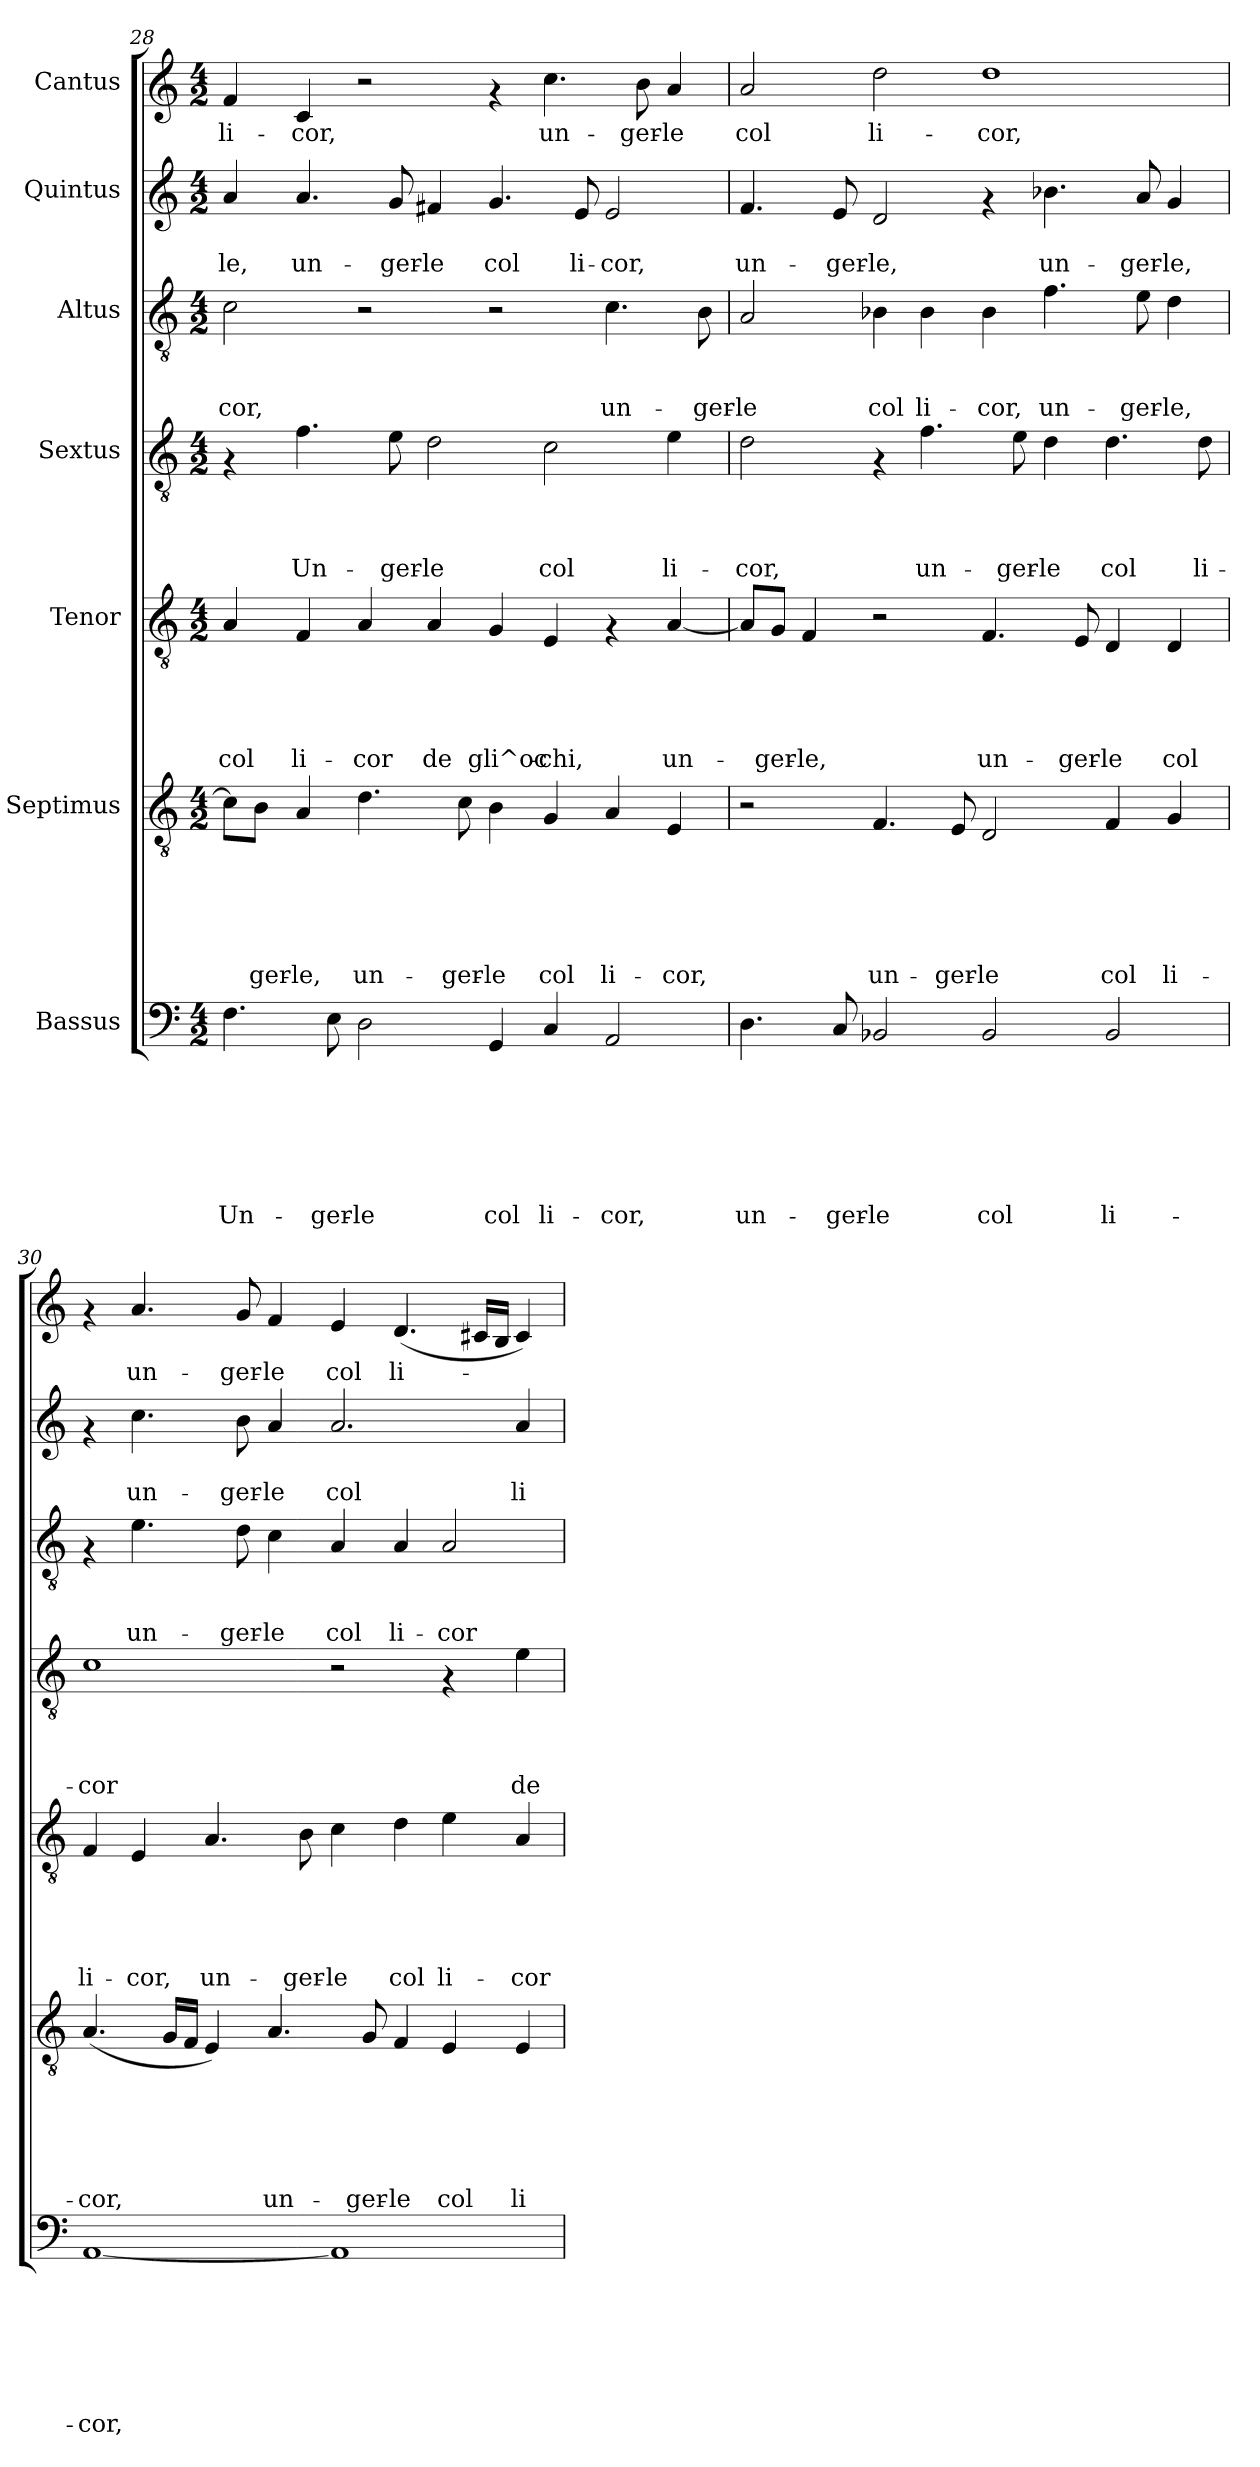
**kern	**text	**text	**text	**text	**text	**text	**text	**kern	**text	**text	**text	**text	**text	**text	**kern	**text	**text	**text	**text	**text	**kern	**text	**text	**text	**text	**kern	**text	**text	**text	**kern	**text	**text	**kern	**text
*part7	*part7	*part7	*part7	*part7	*part7	*part7	*part7	*part6	*part6	*part6	*part6	*part6	*part6	*part6	*part5	*part5	*part5	*part5	*part5	*part5	*part4	*part4	*part4	*part4	*part4	*part3	*part3	*part3	*part3	*part2	*part2	*part2	*part1	*part1
*staff7	*staff7	*staff7	*staff7	*staff7	*staff7	*staff7	*staff7	*staff6	*staff6	*staff6	*staff6	*staff6	*staff6	*staff6	*staff5	*staff5	*staff5	*staff5	*staff5	*staff5	*staff4	*staff4	*staff4	*staff4	*staff4	*staff3	*staff3	*staff3	*staff3	*staff2	*staff2	*staff2	*staff1	*staff1
*I"Bassus	*	*	*	*	*	*	*	*I"Septimus	*	*	*	*	*	*	*I"Tenor	*	*	*	*	*	*I"Sextus	*	*	*	*	*I"Altus	*	*	*	*I"Quintus	*	*	*I"Cantus	*
!!LO:PB:g=z
*clefF4	*	*	*	*	*	*	*	*clefGv2	*	*	*	*	*	*	*clefGv2	*	*	*	*	*	*clefGv2	*	*	*	*	*clefGv2	*	*	*	*clefG2	*	*	*clefG2	*
*k[]	*	*	*	*	*	*	*	*k[]	*	*	*	*	*	*	*k[]	*	*	*	*	*	*k[]	*	*	*	*	*k[]	*	*	*	*k[]	*	*	*k[]	*
*C:	*	*	*	*	*	*	*	*C:	*	*	*	*	*	*	*C:	*	*	*	*	*	*C:	*	*	*	*	*C:	*	*	*	*C:	*	*	*C:	*
*M4/2	*	*	*	*	*	*	*	*M4/2	*	*	*	*	*	*	*M4/2	*	*	*	*	*	*M4/2	*	*	*	*	*M4/2	*	*	*	*M4/2	*	*	*M4/2	*
=28	=28	=28	=28	=28	=28	=28	=28	=28	=28	=28	=28	=28	=28	=28	=28	=28	=28	=28	=28	=28	=28	=28	=28	=28	=28	=28	=28	=28	=28	=28	=28	=28	=28	=28
!	!	!	!	!	!	!	!LO:LY:b	!	!	!	!	!	!	!	!	!	!	!	!	!LO:LY:b	!	!	!	!	!	!	!	!	!LO:LY:b	!	!	!LO:LY:b	!	!LO:LY:b
4.F\	.	.	.	.	.	.	Un-	8c\L]	.	.	.	.	.	.	4A/	.	.	.	.	col	4rF	.	.	.	.	2c\	.	.	-cor,	4a/	.	-le,	4f/	li-
!	!	!	!	!	!	!	!	!	!	!	!	!	!	!LO:LY:b	!	!	!	!	!	!	!	!	!	!	!	!	!	!	!	!	!	!	!	!
.	.	.	.	.	.	.	.	8B\J	.	.	.	.	.	-ger-	.	.	.	.	.	.	.	.	.	.	.	.	.	.	.	.	.	.	.	.
!	!	!	!	!	!	!	!	!	!	!	!	!	!	!LO:LY:b	!	!	!	!	!	!LO:LY:b	!	!	!	!	!LO:LY:b	!	!	!	!	!	!	!LO:LY:b	!	!LO:LY:b
.	.	.	.	.	.	.	.	4A/	.	.	.	.	.	-le,	4F/	.	.	.	.	li-	4.f\	.	.	.	Un-	.	.	.	.	4.a/	.	un-	4c/	-cor,
!	!	!	!	!	!	!	!LO:LY:b	!	!	!	!	!	!	!	!	!	!	!	!	!	!	!	!	!	!	!	!	!	!	!	!	!	!	!
8E\	.	.	.	.	.	.	-ger-	.	.	.	.	.	.	.	.	.	.	.	.	.	.	.	.	.	.	.	.	.	.	.	.	.	.	.
!	!	!	!	!	!	!	!LO:LY:b	!	!	!	!	!	!	!LO:LY:b	!	!	!	!	!	!LO:LY:b	!	!	!	!	!	!	!	!	!	!	!	!	!	!
2D\	.	.	.	.	.	.	-le	4.d\	.	.	.	.	.	un-	4A/	.	.	.	.	-cor	.	.	.	.	.	2r	.	.	.	.	.	.	2r	.
!	!	!	!	!	!	!	!	!	!	!	!	!	!	!	!	!	!	!	!	!	!	!	!	!	!LO:LY:b	!	!	!	!	!	!	!LO:LY:b	!	!
.	.	.	.	.	.	.	.	.	.	.	.	.	.	.	.	.	.	.	.	.	8e\	.	.	.	-ger-	.	.	.	.	8g/	.	-ger-	.	.
!	!	!	!	!	!	!	!	!	!	!	!	!	!	!	!	!	!	!	!	!LO:LY:b	!	!	!	!	!LO:LY:b	!	!	!	!	!	!	!LO:LY:b	!	!
.	.	.	.	.	.	.	.	.	.	.	.	.	.	.	4A/	.	.	.	.	de	2d\	.	.	.	-le	.	.	.	.	4f#X/	.	-le	.	.
!	!	!	!	!	!	!	!	!	!	!	!	!	!	!LO:LY:b	!	!	!	!	!	!	!	!	!	!	!	!	!	!	!	!	!	!	!	!
.	.	.	.	.	.	.	.	8c\	.	.	.	.	.	-ger-	.	.	.	.	.	.	.	.	.	.	.	.	.	.	.	.	.	.	.	.
!	!	!	!	!	!	!	!LO:LY:b	!	!	!	!	!	!	!LO:LY:b	!	!	!	!	!	!LO:LY:b	!	!	!	!	!	!	!	!	!	!	!	!LO:LY:b	!	!
4GG/	.	.	.	.	.	.	col	4B\	.	.	.	.	.	-le	4G/	.	.	.	.	gli^oc-	.	.	.	.	.	2r	.	.	.	4.g/	.	col	4rf	.
!	!	!	!	!	!	!	!LO:LY:b	!	!	!	!	!	!	!LO:LY:b	!	!	!	!	!	!LO:LY:b	!	!	!	!	!LO:LY:b	!	!	!	!	!	!	!	!	!LO:LY:b
4C/	.	.	.	.	.	.	li-	4G/	.	.	.	.	.	col	4E/	.	.	.	.	-chi,	2c\	.	.	.	col	.	.	.	.	.	.	.	4.cc\	un-
!	!	!	!	!	!	!	!	!	!	!	!	!	!	!	!	!	!	!	!	!	!	!	!	!	!	!	!	!	!	!	!	!LO:LY:b	!	!
.	.	.	.	.	.	.	.	.	.	.	.	.	.	.	.	.	.	.	.	.	.	.	.	.	.	.	.	.	.	8e/	.	li-	.	.
!	!	!	!	!	!	!	!LO:LY:b	!	!	!	!	!	!	!LO:LY:b	!	!	!	!	!	!	!	!	!	!	!	!	!	!	!LO:LY:b	!	!	!LO:LY:b	!	!
2AA/	.	.	.	.	.	.	-cor,	4A/	.	.	.	.	.	li-	4rF	.	.	.	.	.	.	.	.	.	.	4.c\	.	.	un-	2e/	.	-cor,	.	.
!	!	!	!	!	!	!	!	!	!	!	!	!	!	!	!	!	!	!	!	!	!	!	!	!	!	!	!	!	!	!	!	!	!	!LO:LY:b
.	.	.	.	.	.	.	.	.	.	.	.	.	.	.	.	.	.	.	.	.	.	.	.	.	.	.	.	.	.	.	.	.	8b\	-ger-
!	!	!	!	!	!	!	!	!	!	!	!	!	!	!LO:LY:b	!	!	!	!	!	!LO:LY:b	!	!	!	!	!LO:LY:b	!	!	!	!	!	!	!	!	!LO:LY:b
.	.	.	.	.	.	.	.	4E/	.	.	.	.	.	-cor,	[<4A/	.	.	.	.	un-	4e\	.	.	.	li-	.	.	.	.	.	.	.	4a/	-le
!	!	!	!	!	!	!	!	!	!	!	!	!	!	!	!	!	!	!	!	!	!	!	!	!	!	!	!	!	!LO:LY:b	!	!	!	!	!
.	.	.	.	.	.	.	.	.	.	.	.	.	.	.	.	.	.	.	.	.	.	.	.	.	.	8B\	.	.	-ger-	.	.	.	.	.
=29	=29	=29	=29	=29	=29	=29	=29	=29	=29	=29	=29	=29	=29	=29	=29	=29	=29	=29	=29	=29	=29	=29	=29	=29	=29	=29	=29	=29	=29	=29	=29	=29	=29	=29
!	!	!	!	!	!	!	!LO:LY:b	!	!	!	!	!	!	!	!	!	!	!	!	!	!	!	!	!	!LO:LY:b	!	!	!	!LO:LY:b	!	!	!LO:LY:b	!	!LO:LY:b
4.D\	.	.	.	.	.	.	un-	2r	.	.	.	.	.	.	8A/L]	.	.	.	.	.	2d\	.	.	.	-cor,	2A/	.	.	-le	4.f/	.	un-	2a/	col
!	!	!	!	!	!	!	!	!	!	!	!	!	!	!	!	!	!	!	!	!LO:LY:b	!	!	!	!	!	!	!	!	!	!	!	!	!	!
.	.	.	.	.	.	.	.	.	.	.	.	.	.	.	8G/J	.	.	.	.	-ger-	.	.	.	.	.	.	.	.	.	.	.	.	.	.
!	!	!	!	!	!	!	!	!	!	!	!	!	!	!	!	!	!	!	!	!LO:LY:b	!	!	!	!	!	!	!	!	!	!	!	!	!	!
.	.	.	.	.	.	.	.	.	.	.	.	.	.	.	4F/	.	.	.	.	-le,	.	.	.	.	.	.	.	.	.	.	.	.	.	.
!	!	!	!	!	!	!	!LO:LY:b	!	!	!	!	!	!	!	!	!	!	!	!	!	!	!	!	!	!	!	!	!	!	!	!	!LO:LY:b	!	!
8C/	.	.	.	.	.	.	-ger-	.	.	.	.	.	.	.	.	.	.	.	.	.	.	.	.	.	.	.	.	.	.	8e/	.	-ger-	.	.
!	!	!	!	!	!	!	!LO:LY:b	!	!	!	!	!	!	!LO:LY:b	!	!	!	!	!	!	!	!	!	!	!	!	!	!	!LO:LY:b	!	!	!LO:LY:b	!	!LO:LY:b
2BB-X/	.	.	.	.	.	.	-le	4.F/	.	.	.	.	.	un-	2r	.	.	.	.	.	4rF	.	.	.	.	4B-X\	.	.	col	2d/	.	-le,	2dd\	li-
!	!	!	!	!	!	!	!	!	!	!	!	!	!	!	!	!	!	!	!	!	!	!	!	!	!LO:LY:b	!	!	!	!LO:LY:b	!	!	!	!	!
.	.	.	.	.	.	.	.	.	.	.	.	.	.	.	.	.	.	.	.	.	4.f\	.	.	.	un-	4B-\	.	.	li-	.	.	.	.	.
!	!	!	!	!	!	!	!	!	!	!	!	!	!	!LO:LY:b	!	!	!	!	!	!	!	!	!	!	!	!	!	!	!	!	!	!	!	!
.	.	.	.	.	.	.	.	8E/	.	.	.	.	.	-ger-	.	.	.	.	.	.	.	.	.	.	.	.	.	.	.	.	.	.	.	.
!	!	!	!	!	!	!	!LO:LY:b	!	!	!	!	!	!	!LO:LY:b	!	!	!	!	!	!LO:LY:b	!	!	!	!	!	!	!	!	!LO:LY:b	!	!	!	!	!LO:LY:b
2BB-/	.	.	.	.	.	.	col	2D/	.	.	.	.	.	-le	4.F/	.	.	.	.	un-	.	.	.	.	.	4B-\	.	.	-cor,	4rf	.	.	1dd	-cor,
!	!	!	!	!	!	!	!	!	!	!	!	!	!	!	!	!	!	!	!	!	!	!	!	!	!LO:LY:b	!	!	!	!	!	!	!	!	!
.	.	.	.	.	.	.	.	.	.	.	.	.	.	.	.	.	.	.	.	.	8e\	.	.	.	-ger-	.	.	.	.	.	.	.	.	.
!	!	!	!	!	!	!	!	!	!	!	!	!	!	!	!	!	!	!	!	!	!	!	!	!	!LO:LY:b	!	!	!	!LO:LY:b	!	!	!LO:LY:b	!	!
.	.	.	.	.	.	.	.	.	.	.	.	.	.	.	.	.	.	.	.	.	4d\	.	.	.	-le	4.f\	.	.	un-	4.b-X\	.	un-	.	.
!	!	!	!	!	!	!	!	!	!	!	!	!	!	!	!	!	!	!	!	!LO:LY:b	!	!	!	!	!	!	!	!	!	!	!	!	!	!
.	.	.	.	.	.	.	.	.	.	.	.	.	.	.	8E/	.	.	.	.	-ger-	.	.	.	.	.	.	.	.	.	.	.	.	.	.
!	!	!	!	!	!	!	!LO:LY:b	!	!	!	!	!	!	!LO:LY:b	!	!	!	!	!	!LO:LY:b	!	!	!	!	!LO:LY:b	!	!	!	!	!	!	!	!	!
2BB-/	.	.	.	.	.	.	li-	4F/	.	.	.	.	.	col	4D/	.	.	.	.	-le	4.d\	.	.	.	col	.	.	.	.	.	.	.	.	.
!	!	!	!	!	!	!	!	!	!	!	!	!	!	!	!	!	!	!	!	!	!	!	!	!	!	!	!	!	!LO:LY:b	!	!	!LO:LY:b	!	!
.	.	.	.	.	.	.	.	.	.	.	.	.	.	.	.	.	.	.	.	.	.	.	.	.	.	8e\	.	.	-ger-	8a/	.	-ger-	.	.
!	!	!	!	!	!	!	!	!	!	!	!	!	!	!LO:LY:b	!	!	!	!	!	!LO:LY:b	!	!	!	!	!	!	!	!	!LO:LY:b	!	!	!LO:LY:b	!	!
.	.	.	.	.	.	.	.	4G/	.	.	.	.	.	li-	4D/	.	.	.	.	col	.	.	.	.	.	4d\	.	.	-le,	4g/	.	-le,	.	.
!	!	!	!	!	!	!	!	!	!	!	!	!	!	!	!	!	!	!	!	!	!	!	!	!	!LO:LY:b	!	!	!	!	!	!	!	!	!
.	.	.	.	.	.	.	.	.	.	.	.	.	.	.	.	.	.	.	.	.	8d\	.	.	.	li-	.	.	.	.	.	.	.	.	.
!!LO:PB:g=z
=30	=30	=30	=30	=30	=30	=30	=30	=30	=30	=30	=30	=30	=30	=30	=30	=30	=30	=30	=30	=30	=30	=30	=30	=30	=30	=30	=30	=30	=30	=30	=30	=30	=30	=30
!	!	!	!	!	!	!	!LO:LY:b	!	!	!	!	!	!	!LO:LY:b	!	!	!	!	!	!LO:LY:b	!	!	!	!	!LO:LY:b	!	!	!	!	!	!	!	!	!
[<1AA	.	.	.	.	.	.	-cor,	(<4.A/	.	.	.	.	.	-cor,	4F/	.	.	.	.	li-	1c	.	.	.	-cor	4rF	.	.	.	4rf	.	.	4rf	.
!	!	!	!	!	!	!	!	!	!	!	!	!	!	!	!	!	!	!	!	!LO:LY:b	!	!	!	!	!	!	!	!	!LO:LY:b	!	!	!LO:LY:b	!	!LO:LY:b
.	.	.	.	.	.	.	.	.	.	.	.	.	.	.	4E/	.	.	.	.	-cor,	.	.	.	.	.	4.e\	.	.	un-	4.cc\	.	un-	4.a/	un-
.	.	.	.	.	.	.	.	16G/LL	.	.	.	.	.	.	.	.	.	.	.	.	.	.	.	.	.	.	.	.	.	.	.	.	.	.
.	.	.	.	.	.	.	.	16F/JJ	.	.	.	.	.	.	.	.	.	.	.	.	.	.	.	.	.	.	.	.	.	.	.	.	.	.
!	!	!	!	!	!	!	!	!	!	!	!	!	!	!	!	!	!	!	!	!LO:LY:b	!	!	!	!	!	!	!	!	!	!	!	!	!	!
.	.	.	.	.	.	.	.	4E/)	.	.	.	.	.	.	4.A/	.	.	.	.	un-	.	.	.	.	.	.	.	.	.	.	.	.	.	.
!	!	!	!	!	!	!	!	!	!	!	!	!	!	!	!	!	!	!	!	!	!	!	!	!	!	!	!	!	!LO:LY:b	!	!	!LO:LY:b	!	!LO:LY:b
.	.	.	.	.	.	.	.	.	.	.	.	.	.	.	.	.	.	.	.	.	.	.	.	.	.	8d\	.	.	-ger-	8b\	.	-ger-	8g/	-ger-
!	!	!	!	!	!	!	!	!	!	!	!	!	!	!LO:LY:b	!	!	!	!	!	!	!	!	!	!	!	!	!	!	!LO:LY:b	!	!	!LO:LY:b	!	!LO:LY:b
.	.	.	.	.	.	.	.	4.A/	.	.	.	.	.	un-	.	.	.	.	.	.	.	.	.	.	.	4c\	.	.	-le	4a/	.	-le	4f/	-le
!	!	!	!	!	!	!	!	!	!	!	!	!	!	!	!	!	!	!	!	!LO:LY:b	!	!	!	!	!	!	!	!	!	!	!	!	!	!
.	.	.	.	.	.	.	.	.	.	.	.	.	.	.	8B\	.	.	.	.	-ger-	.	.	.	.	.	.	.	.	.	.	.	.	.	.
!	!	!	!	!	!	!	!	!	!	!	!	!	!	!	!	!	!	!	!	!LO:LY:b	!	!	!	!	!	!	!	!	!LO:LY:b	!	!	!LO:LY:b	!	!LO:LY:b
1AA]	.	.	.	.	.	.	.	.	.	.	.	.	.	.	4c\	.	.	.	.	-le	2r	.	.	.	.	4A/	.	.	col	2.a/	.	col	4e/	col
!	!	!	!	!	!	!	!	!	!	!	!	!	!	!LO:LY:b	!	!	!	!	!	!	!	!	!	!	!	!	!	!	!	!	!	!	!	!
.	.	.	.	.	.	.	.	8G/	.	.	.	.	.	-ger-	.	.	.	.	.	.	.	.	.	.	.	.	.	.	.	.	.	.	.	.
!	!	!	!	!	!	!	!	!	!	!	!	!	!	!LO:LY:b	!	!	!	!	!	!LO:LY:b	!	!	!	!	!	!	!	!	!LO:LY:b	!	!	!	!	!LO:LY:b
.	.	.	.	.	.	.	.	4F/	.	.	.	.	.	-le	4d\	.	.	.	.	col	.	.	.	.	.	4A/	.	.	li-	.	.	.	(<4.d/	li-
!	!	!	!	!	!	!	!	!	!	!	!	!	!	!LO:LY:b	!	!	!	!	!	!LO:LY:b	!	!	!	!	!	!	!	!	!LO:LY:b	!	!	!	!	!
.	.	.	.	.	.	.	.	4E/	.	.	.	.	.	col	4e\	.	.	.	.	li-	4rF	.	.	.	.	2A/	.	.	-cor	.	.	.	.	.
.	.	.	.	.	.	.	.	.	.	.	.	.	.	.	.	.	.	.	.	.	.	.	.	.	.	.	.	.	.	.	.	.	16c#X/LL	.
.	.	.	.	.	.	.	.	.	.	.	.	.	.	.	.	.	.	.	.	.	.	.	.	.	.	.	.	.	.	.	.	.	16B/JJ	.
!	!	!	!	!	!	!	!	!	!	!	!	!	!	!LO:LY:b	!	!	!	!	!	!LO:LY:b	!	!	!	!	!LO:LY:b	!	!	!	!	!	!	!LO:LY:b	!	!
.	.	.	.	.	.	.	.	4E/	.	.	.	.	.	li-	4A/	.	.	.	.	-cor	4e\	.	.	.	de	.	.	.	.	4a/	.	li-	4c#/)	.
=	=	=	=	=	=	=	=	=	=	=	=	=	=	=	=	=	=	=	=	=	=	=	=	=	=	=	=	=	=	=	=	=	=	=
*-	*-	*-	*-	*-	*-	*-	*-	*-	*-	*-	*-	*-	*-	*-	*-	*-	*-	*-	*-	*-	*-	*-	*-	*-	*-	*-	*-	*-	*-	*-	*-	*-	*-	*-
